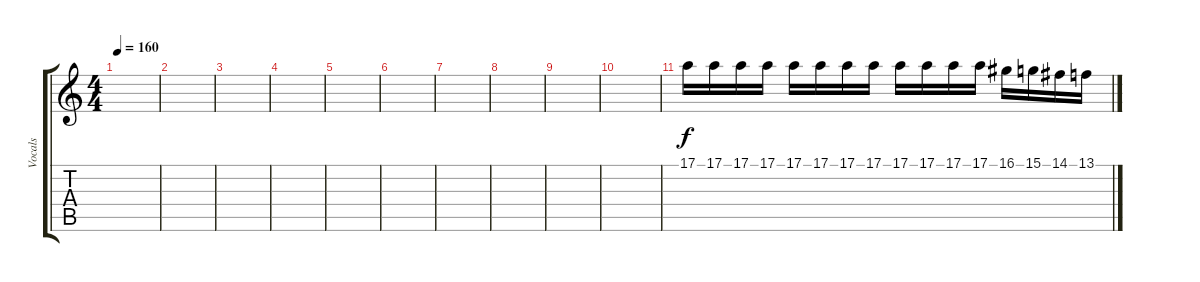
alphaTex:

\track ("Vocals" "Vocals") {instrument lead2sawtooth}
\staff {score tabs}
\tuning (E4 B3 G3 D3 A2 D2) {hide}
\ts (4 4)
\tempo 160
\clef g2
\ks c
|
|
|
|
|
|
|
|
|
|
17.1.16{instrument voiceoohs} 17.1.16 17.1.16 17.1.16 17.1.16 17.1.16 17.1.16 17.1.16 17.1.16{instrument choiraahs} 17.1.16 17.1.16 17.1.16 16.1.16 15.1.16 14.1.16 13.1.16
